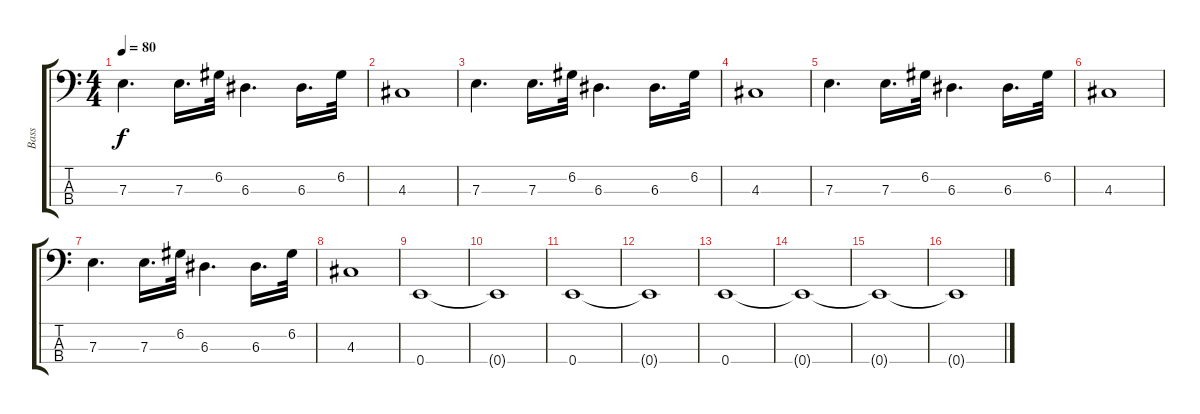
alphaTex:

\track ("Bass" "Bass") {instrument electricbassfinger}
\staff {score tabs}
\tuning (G2 D2 A1 E1) {hide}
\ts (4 4)
\tempo 80
\clef f4
\ks c
7.3.4{d dy f} 7.3.16{d} 6.2.32 6.3.4{d} 6.3.16{d} 6.2.32 |
4.3.1 |
7.3.4{d} 7.3.16{d} 6.2.32 6.3.4{d} 6.3.16{d} 6.2.32 |
4.3.1 |
7.3.4{d} 7.3.16{d} 6.2.32 6.3.4{d} 6.3.16{d} 6.2.32 |
4.3.1 |
7.3.4{d} 7.3.16{d} 6.2.32 6.3.4{d} 6.3.16{d} 6.2.32 |
4.3.1 |
0.4.1 |
0.4{t}.1 |
0.4.1 |
0.4{t}.1 |
0.4.1 |
0.4{t}.1 |
0.4{t}.1 |
0.4{t}.1
